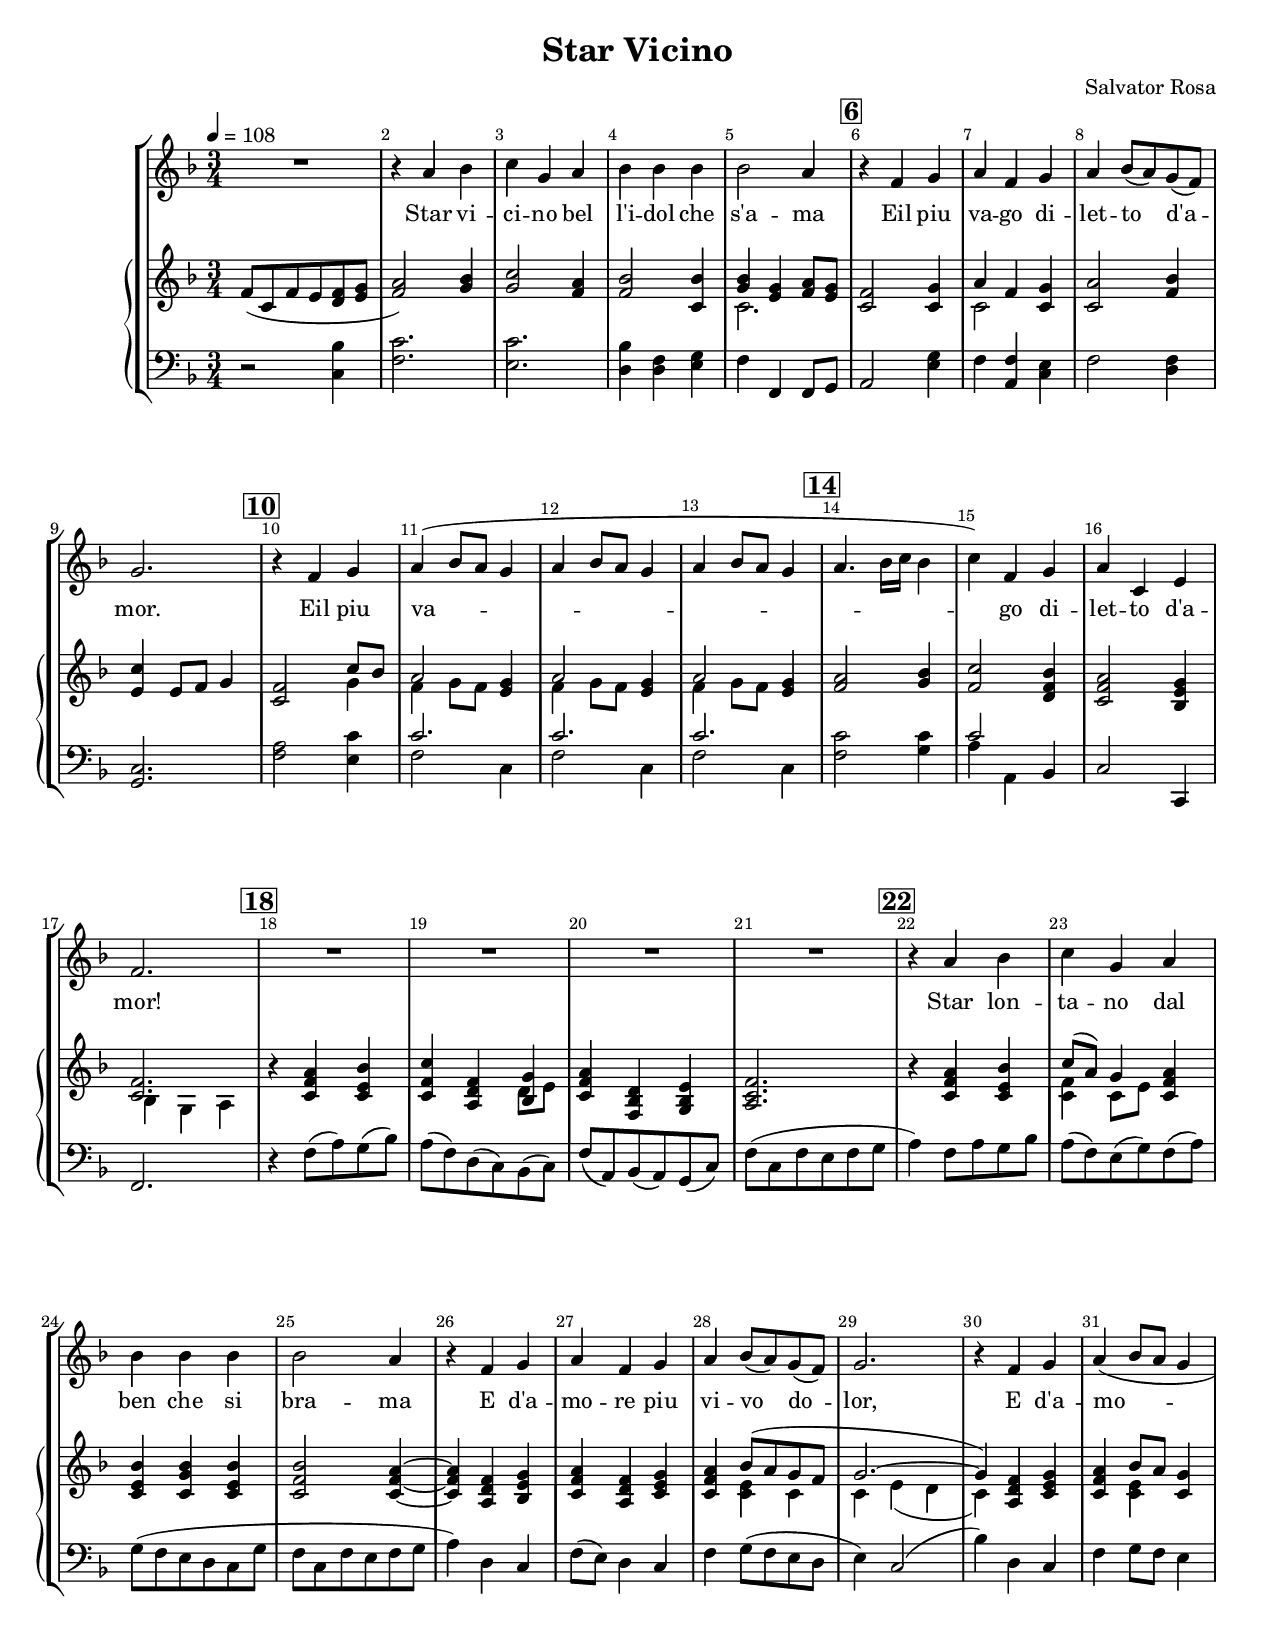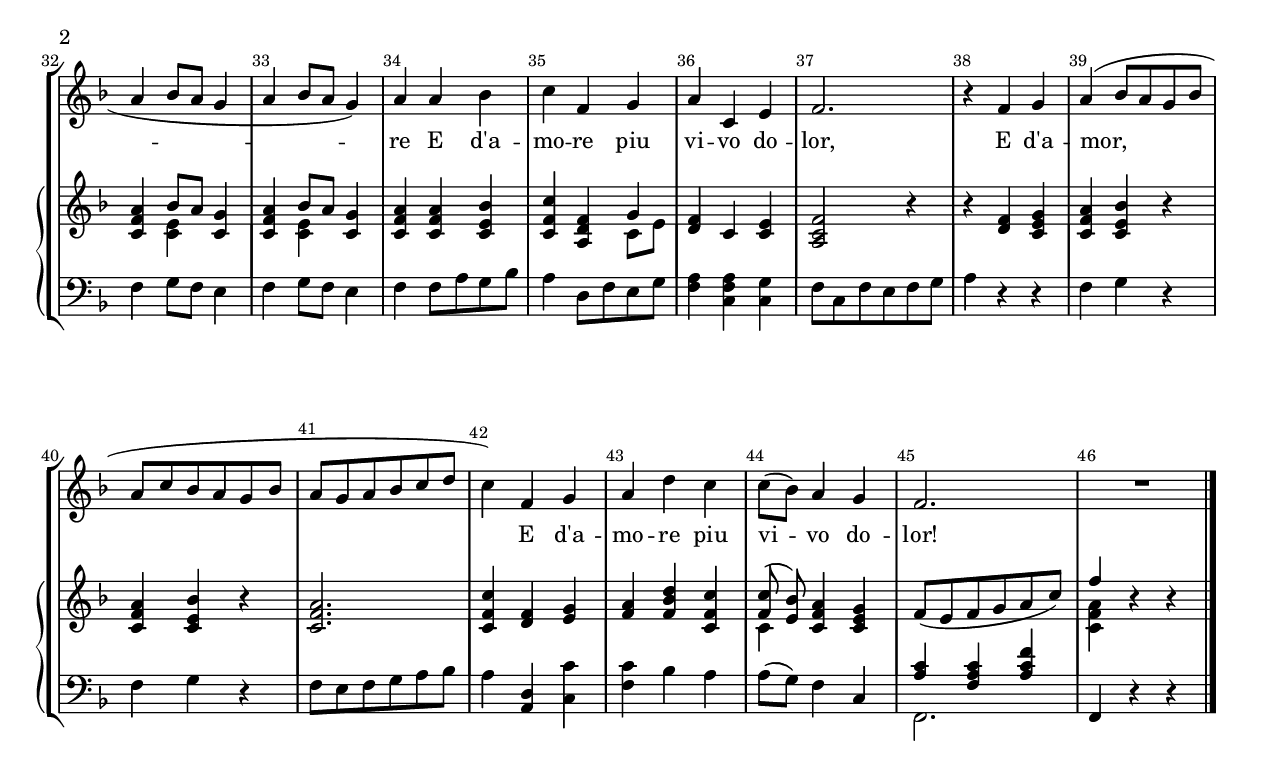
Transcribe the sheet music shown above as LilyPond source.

\version "2.16"
\include "english.ly"
#(set-default-paper-size "letter")
#(set-global-staff-size 18)
\header {
    title = "Star Vicino"
    composer = "Salvator Rosa"
}

% First voice in << stems up \\ stems down >>

\parallelMusic #'(voice left right)
{
    R2. |
    g8( d g fs <e g> <fs a> |
    r2 <d c'>4 |
    
    r4 b c |
    <g b>2) <a c>4 |
    <g d'>2. |

    d4 a b |
    <a d>2 <g b>4 |
    <fs d'>2. |

    c4 c c |
    <g c>2 <d c'>4 |
    <e c'>4 <e g> <fs a> |

    c2 b4 |
    << { <a' c>4 <fs a>4 <g b>8 <fs a>8 } \\ d2. >> |
    g4 g, g8 a |

    %% Bar 5

    r4 g a |
    <d g>2 <d a'> 4 |
    b2 <fs' a>4 |
    
    b4 g a |
    << { b'4 g4 } \\ d2 >> <d a'>4 |
    g4 <b, g'>4 <d fs>4 |

    b4 c8( b) a( g) |
    <d b'>2 <g c>4 |
    g2 <e g>4 |

    a2. |
    <fs d'>4 fs8 g a4 |
    <d a>2. |

    %% Bar 9

    r4 g a |
    <d, g>2 << {d'8 c} \\ a4 >> |
    <g b>2 <fs d'>4 |

    b4( c8 b a4 |
    << b2 \\ {g4 a8[ g]} >> <fs a>4 |
    << d'2. \\ { g,2 d4 } >> |

    b4 c8 b a4 |
    << b2 \\ {g4 a8[ g]} >> <fs a>4 |
    << d'2. \\ { g,2 d4 } >> |

    b4 c8 b a4 |
    << b2 \\ {g4 a8[ g]} >> <fs a>4 |
    << d'2. \\ { g,2 d4 } >> |


    %% Page 2


    b4. c16 d c4 |
    <g b>2 <a c>4 |
    <g d'>2 <a d>4 |

    d4) g, a |
    <g d'>2  <e g c>4 |
    << d2 \\ {b4 b,4} >> c4 |

    b4 d, fs |
    <d g b>2 <c fs a>4 |
    d2 d,4 |

    g2. |
    << <d g>2. \\ {c4 a b} >> |
    g2. |

    %% Bar 17

    R2. |
    r4 <d g b> <d fs c'> |
    r4 g'8( b) a( c) |

    R2. |
    <d g d'>4 <b e g>4 << <c a'>4 \\ { e8 fs8 } >> |
    b8( g) e( d) c( d) |

    R2. |
    <d g b>4 <g, c e> <a c fs> |
    g8( b,) c( b) a( d) |

    R2. |
    <b d g>2. |
    g8( d g fs g a |

    %% Bar 21

    r4 b c |
    r4 <d g b> <d fs c'> |
    b4) g8 b a c |

    d4 a b |
    << {d'8( b) a4} \\ {<d, g>4 d8[ fs]} >> <d g b>4 |
    b8( g) fs( a) g( b) |

    c4 c c |
    <d fs c'>4 <d a' c> <d fs c'> |
    a8( g fs e d a' |

    c2 b4 |
    <d g c>2 <d g b>4~ |
    g8 d g fs g a |

    %% Bar 25

    r4 g a |
    <d g b>4 <b e g> <c fs a> |
    b4) e, d |
    
    b4 g a |
    <d g b>4 <b e g> <d fs a> |
    g8( fs) e4 d |

    b4 c8( b) a( g) |
    <d g b>4 << { c'8( b a g } \\ { <d fs>4 d4 } >> |
    g4 a8( g fs e |

    a2. |
    << a'2.~ \\ { d,4 fs( e } >> |
    fs4) d2( |

    r4 g a |
    << a4) \\ d,4) >> <b e g> <d fs a> |
    c'4) e,4 d |


    %% Page 3

    b4( c8 b a4 |
    <d g b>4 << {c'8[ b]} \\ <d, fs>4 >> <d a'>4 |
    g4 a8 g8 fs4 |

    b4 c8 b a4 |
    <d g b>4 << {c'8[ b]} \\ <d, fs>4 >> <d a'>4 |
    g4 a8 g8 fs4 |

    b4 c8 b a4) |
    <d g b>4 << {c'8[ b]} \\ <d, fs>4 >> <d a'>4 |
    g4 a8 g8 fs4 |

    b4 b c |
    <d g b>4 <d g b> <d fs c'> |
    g4 g8 b a c |

    % Bar 34

    d4 g, a |
    <d g d'>4 <b e g> << a'4 \\ {d,8 fs} >> |
    b4 e,8 g fs a |

    b4 d,4 fs |
    <e g>4 d <d fs> |
    <g b>4 <d g b> <d a'> |

    g2. |
    <b d g>2 r4 |
    g8 d g fs g a |

    r4 g a |
    r4 <e g>4 <d fs a> |
    b4 r4 r4 |

    %% Bar 38

    b4( c8 b a c |
    <d g b>4 <d fs c'> r4 |
    g4 a r |

    b8 d c b a c |
    <d g b>4 <d fs c'> r4 |
    g4 a r |

    b8 a b c d e |
    <d g b>2. |
    g8 fs g a b c |

    d4) g, a |
    <d g d'>4 <e g> <fs a> |
    b4 <e, b> <d d'> |

    %% Bar 42
    
    b4 e d |
    <g b>4 <g c e> <d g d'> |
    <g d'>4 c b |

    d8( c) b4 a |
    << { <g d'>8( <fs c'>) } \\ d4 >> <d g b>4 <d fs a> |
    b8( a) g4 d4 |

    g2. |
    g8( fs g a b d) |
    << { <b' d>4 <g b d> <b d g> } \\ g,2.~ >> |

    R2. |
    << g4 \\ <d, g b>4 >> r4 r4 |
    g4 r4 r4 |

    \bar "|." |
    \bar "|." |
    \bar "|." |
}

mylyrics = \lyricmode {
    Star vi -- ci -- no bel l'i -- dol che s'a -- ma
    Eil piu va -- go di -- let -- to d'a -- mor.
    Eil piu va -- go di -- let -- to d'a -- mor!
    Star lon -- ta -- no dal ben che si bra -- ma
    E d'a -- mo -- re piu vi -- vo do -- lor,
    E d'a -- mo -- re 
    E d'a -- mo -- re piu vi -- vo do -- lor,
    E d'a -- mor, 
    E d'a -- mo -- re piu vi -- vo do -- lor!
}

signs = {
    s2.
    s2.*4  \mark \default
    s2.*4  \mark \default
    s2.*4  \mark \default
    s2.*4  \mark \default
    s2.*4  \mark \default
}

common = {
    \time 3/4
    \tempo 4 = 108
    \key g \major
    \override MultiMeasureRest #'expand-limit = 1
    \set Score.markFormatter = #format-mark-box-barnumbers
    \set Score.skipBars = ##t
    \compressFullBarRests
    \override Score.BarNumber #'break-visibility = #'#(#f #t #t)
}

\score {
  \new StaffGroup <<
    \new Staff { \transpose g' f' \common 
      \new Voice = "voice" 
        { \transpose g' f' \relative c'' << \voice \signs >> } 
    }
    \new Lyrics \lyricsto "voice" \mylyrics 
    \new PianoStaff <<
      \new Staff { 
          \transpose g' f' { \common            \relative c'' \left } 
      }
      \new Staff { 
          \transpose g' f' { \common \clef bass \relative c   \right } 
      }
    >>
  >>

%%  \layout { }
%%  \midi { }
}
